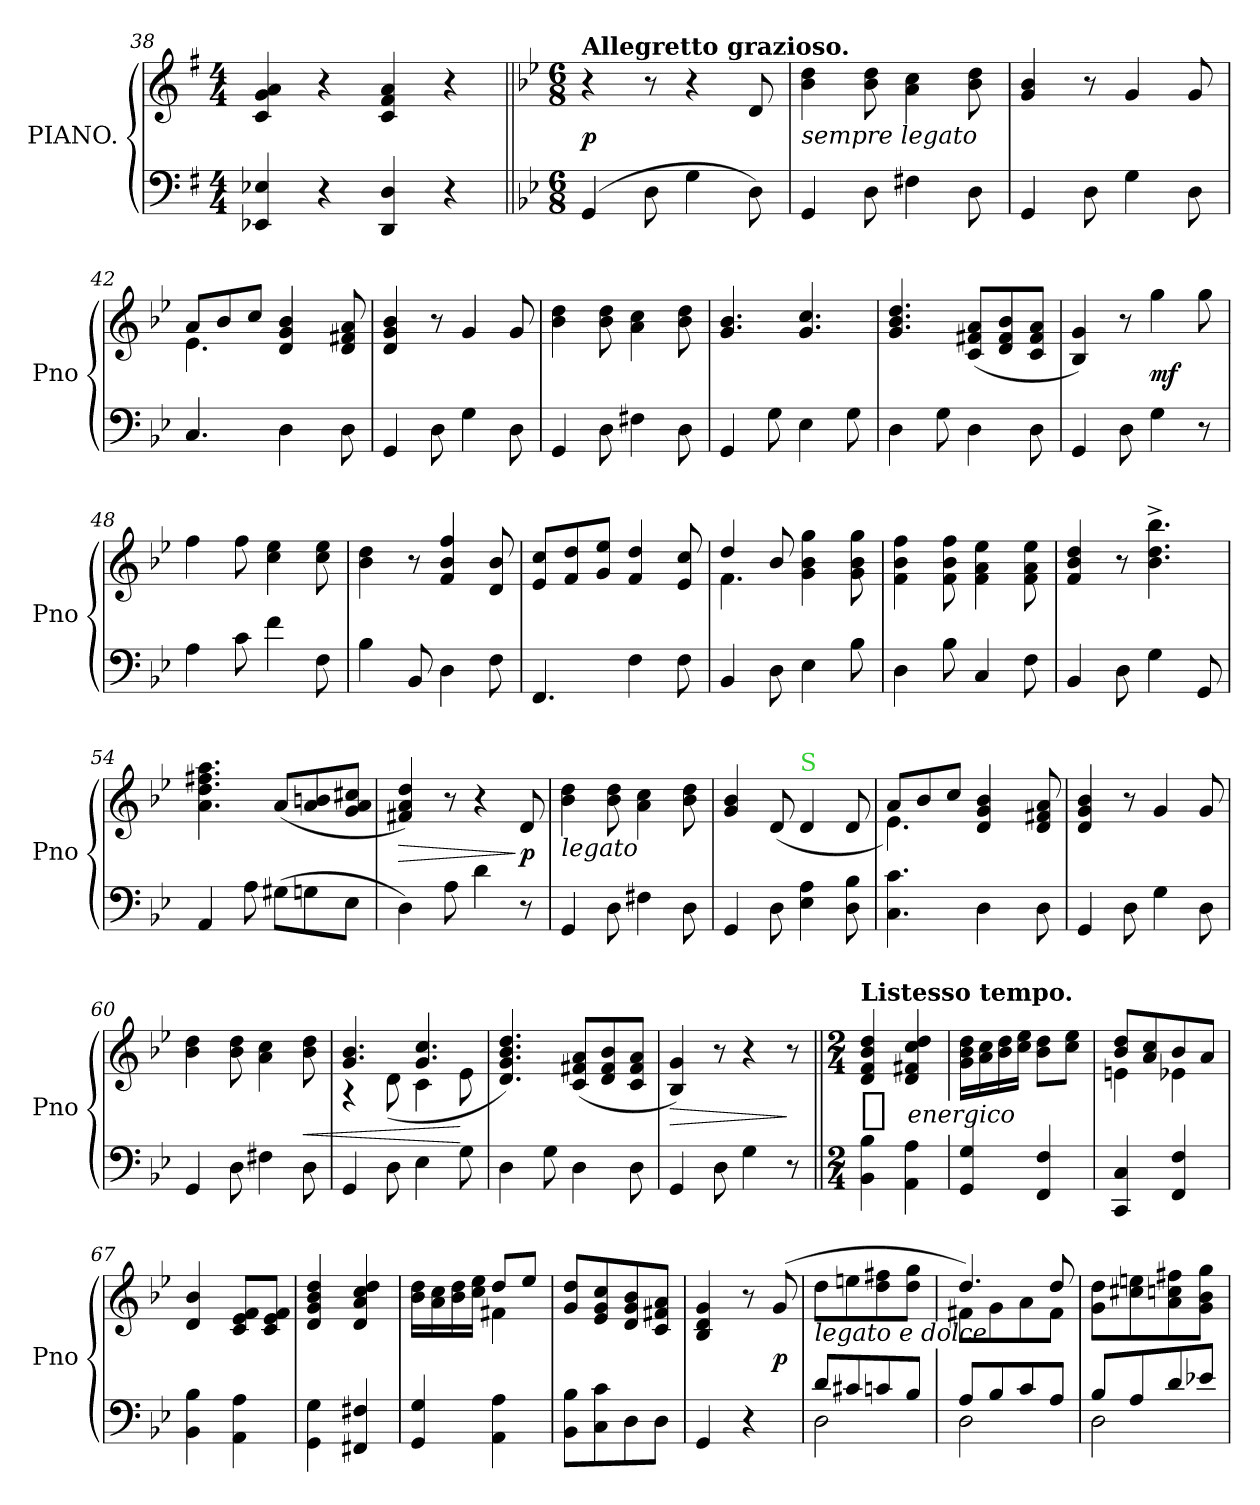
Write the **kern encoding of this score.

**kern	**kern	**dynam
*part1	*part1	*part1
*staff2	*staff1	*staff1/2
*I"PIANO.	*	*
*I'Pno	*	*
*clefF4	*clefG2	*
*k[f#]	*k[f#]	*
*G:	*G:	*
*M4/4	*M4/4	*
=38	=38	=38
4EE-X/ 4E-X/	4c/ 4g/ 4a/	.
4r	4r	.
4DD/ 4D/	4c/ 4f#/ 4a/	.
4r	4r	.
=39||	=39||	=39||
*k[b-e-]	*k[b-e-]	*
*M6/8	*M6/8	*
!	!LO:TX:a:B:t=Allegretto grazioso.	!
(4GG/	4r	p
8D\	8r	.
4G\	4r	.
8D\)	8d/	.
=40	=40	=40
!	!LO:TX:b:i:t=sempre legato	!
4GG/	4b-\ 4dd\	.
8D\	8b-\ 8dd\	.
4F#X\	4a\ 4cc\	.
8D\	8b-\ 8dd\	.
=41	=41	=41
4GG/	4g/ 4b-/	.
8D\	8r	.
4G\	4g/	.
8D\	8g/	.
=42	=42	=42
*	*^	*
4.C/	8a/L	4.e-\	.
.	8b-/	.	.
.	8cc/J	.	.
4D\	4d/ 4g/ 4b-/	8ryy	.
.	.	4ryy	.
8D\	8d/ 8f#X/ 8a/	.	.
*	*v	*v	*
=43	=43	=43
4GG/	4d/ 4g/ 4b-/	.
8D\	8r	.
4G\	4g/	.
8D\	8g/	.
=44	=44	=44
4GG/	4b-\ 4dd\	.
8D\	8b-\ 8dd\	.
4F#X\	4a\ 4cc\	.
8D\	8b-\ 8dd\	.
=45	=45	=45
4GG/	4.g/ 4.b-/	.
8G\	.	.
4E-\	4.g/ 4.cc/	.
8G\	.	.
=46	=46	=46
4D\	4.g/ 4.b-/ 4.dd/	.
8G\	.	.
4D\	(>8c/ 8f#X/ 8a/L	.
.	8d/ 8f#/ 8b-/	.
8D\	8c/ 8f#/ 8a/J	.
=47	=47	=47
4GG/	4B-/ 4g/)	.
8D\	8r	.
4G\	4gg\	mf
8r	8gg\	.
=48	=48	=48
4A\	4ff\	.
8c\	8ff\	.
4f\	4cc\ 4ee-\	.
8F\	8cc\ 8ee-\	.
=49	=49	=49
4B-\	4b-\ 4dd\	.
8BB-/	8r	.
4D\	4f/ 4b-/ 4ff/	.
8F\	8d/ 8b-/	.
=50	=50	=50
4.FF/	8e-/ 8cc/L	.
.	8f/ 8dd/	.
.	8g/ 8ee-/J	.
4F\	4f/ 4dd/	.
8F\	8e-/ 8cc/	.
=51	=51	=51
*	*^	*
4BB-/	4dd/	4.f\	.
8D\	8b-/	.	.
4E-\	4g\ 4b-\ 4gg\	4.ryy	.
8B-\	8g\ 8b-\ 8gg\	.	.
*	*v	*v	*
=52	=52	=52
4D\	4f\ 4b-\ 4ff\	.
8B-\	8f\ 8b-\ 8ff\	.
4C/	4f\ 4a\ 4ee-\	.
8F\	8f\ 8a\ 8ee-\	.
=53	=53	=53
4BB-/	4f/ 4b-/ 4dd/	.
8D\	8r	.
4G\	4.b-^\ 4.dd^\ 4.bb-^\	.
8GG/	.	.
=54	=54	=54
4AA/	4.a\ 4.dd\ 4.ff#X\ 4.aa\	.
8A\	.	.
(8G#X\L	(>8a/L	.
8Gn\	8a/ 8bn/	.
8E-\J	8g/ 8a/ 8cc#X/J	.
=55	=55	=55
4D\)	4f#X/ 4a/ 4dd/)	>
8A\	8r	.
4d\	4r	.
8r	8d/	] p
=56	=56	=56
!	!LO:TX:b:i:t=legato	!
4GG/	4b-\ 4dd\	.
8D\	8b-\ 8dd\	.
4F#X\	4a\ 4cc\	.
8D\	8b-\ 8dd\	.
=57	=57	=57
4GG/	4g/ 4b-/	.
8D\	(8d/	.
!	!LO:TX:a:color=limegreen:t=S	!
4E-\ 4A\	4d/	.
8D\ 8B-\	8d/	.
=58	=58	=58
*	*^	*
4.C\ 4.c\	8a/L	4.e-\)	.
.	8b-/	.	.
.	8cc/J	.	.
4D\	4d/ 4g/ 4b-/	8ryy	.
.	.	4ryy	.
8D\	8d/ 8f#X/ 8a/	.	.
*	*v	*v	*
=59	=59	=59
4GG/	4d/ 4g/ 4b-/	.
8D\	8r	.
4G\	4g/	.
8D\	8g/	.
=60	=60	=60
4GG/	4b-\ 4dd\	.
8D\	8b-\ 8dd\	.
4F#X\	4a\ 4cc\	.
8D\	8b-\ 8dd\	<
=61	=61	=61
*	*^	*
4GG/	4.g/ 4.b-/	4r	.
8D\	.	(8d\	.
4E-\	4.g/ 4.cc/	4c\	.
8G\	.	8e-\	[
*	*v	*v	*
=62	=62	=62
4D\	4.d/ 4.g/ 4.b-/ 4.dd/)	.
8G\	.	.
4D\	(>8c/ 8f#X/ 8a/L	.
.	8d/ 8f#/ 8b-/	.
8D\	8c/ 8f#/ 8a/J	.
=63	=63	=63
4GG/	4B-/ 4g/)	>
8D\	8r	.
4G\	4r	.
8r	8r	]
=64||	=64||	=64||
*M2/4	*M2/4	*
!	!LO:TX:a:B:t=Listesso tempo.	!
!	!	!LO:DY:t=%s energico
4BB-\ 4B-\	4d/ 4f/ 4b-/ 4dd/	f
4AA\ 4A\	4d/ 4f#X/ 4cc/ 4dd/	.
=65	=65	=65
4GG/ 4G/	16g\ 16b-\ 16dd\LL	.
.	16a\ 16cc\	.
.	16b-\ 16dd\	.
.	16cc\ 16ee-\JJ	.
4FF/ 4F/	8b-\ 8dd\L	.
.	8cc\ 8ee-\J	.
=66	=66	=66
*	*^	*
4CC/ 4C/	8b-/ 8dd/L	4en\	.
.	8a/ 8cc/	.	.
4FF/ 4F/	8b-/	4e-X\	.
.	8a/J	.	.
*	*v	*v	*
=67	=67	=67
4BB-\ 4B-\	4d/ 4b-/	.
4AA\ 4A\	8c/ 8e-/ 8f/L	.
.	8c/ 8e-/ 8f/J	.
=68	=68	=68
4GG\ 4G\	4d/ 4g/ 4b-/ 4dd/	.
4FF#X/ 4F#X/	4d/ 4a/ 4cc/ 4dd/	.
=69	=69	=69
*	*^	*
4GG/ 4G/	16b-\ 16dd\LL	4ryy	.
.	16a\ 16cc\	.	.
.	16b-\ 16dd\	.	.
.	16cc\ 16ee-\JJ	.	.
4AA\ 4A\	8dd/L	4f#X\	.
.	8ee-/J	.	.
*	*v	*v	*
=70	=70	=70
8BB-\ 8B-\L	8g/ 8dd/L	.
8C\ 8c\	8e-/ 8g/ 8cc/	.
8D\	8d/ 8g/ 8b-/	.
8D\J	8c/ 8f#X/ 8a/J	.
=71	=71	=71
4GG/	4B-/ 4d/ 4g/	.
4r	8r	.
.	(8g/	p
=72	=72	=72
*^	*	*
!	!	!LO:TX:b:i:t=legato e dolce	!
8d/L	2D\	8dd\L	.
8c#X/	.	8een\	.
8cn/	.	8dd\ 8ff#X\	.
8B-/J	.	8dd\ 8gg\J	.
=73	=73	=73	=73
*	*	*^	*
8A/L	2D\	4.dd/)	8f#X\L	.
8B-/	.	.	8g\	.
8c/	.	.	8a\	.
8A/J	.	8dd/	8f#\J	.
*	*	*v	*v	*
=74	=74	=74	=74
8B-/L	2D\	8g\ 8dd\L	.
8A/	.	8cc#X\ 8een\	.
8d/	.	8a\ 8ccn\ 8ff#X\	.
8e-X/J	.	8g\ 8b-\ 8gg\J	.
*v	*v	*	*
=	=	=
*-	*-	*-
